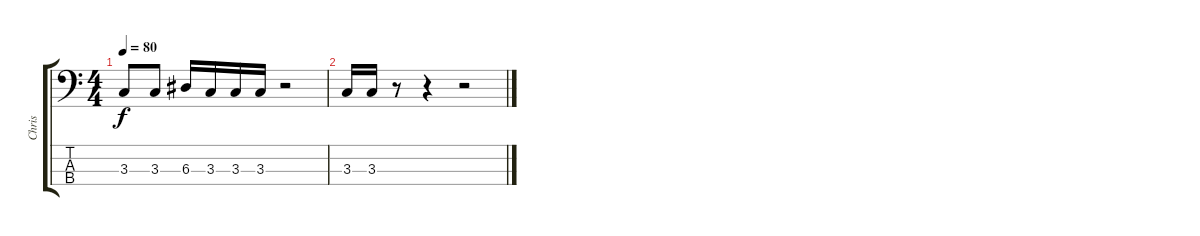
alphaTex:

\track ("Chris" "Chris") {instrument electricbasspick}
\staff {score tabs}
\tuning (G2 D2 A1 E1) {hide}
\ts (4 4)
\tempo 80
\clef f4
\ks c
3.3.8{dy f} 3.3.8 6.3.16 3.3.16 3.3.16 3.3.16 r.2 |
3.3.16 3.3.16 r.8 r.4 r.2
